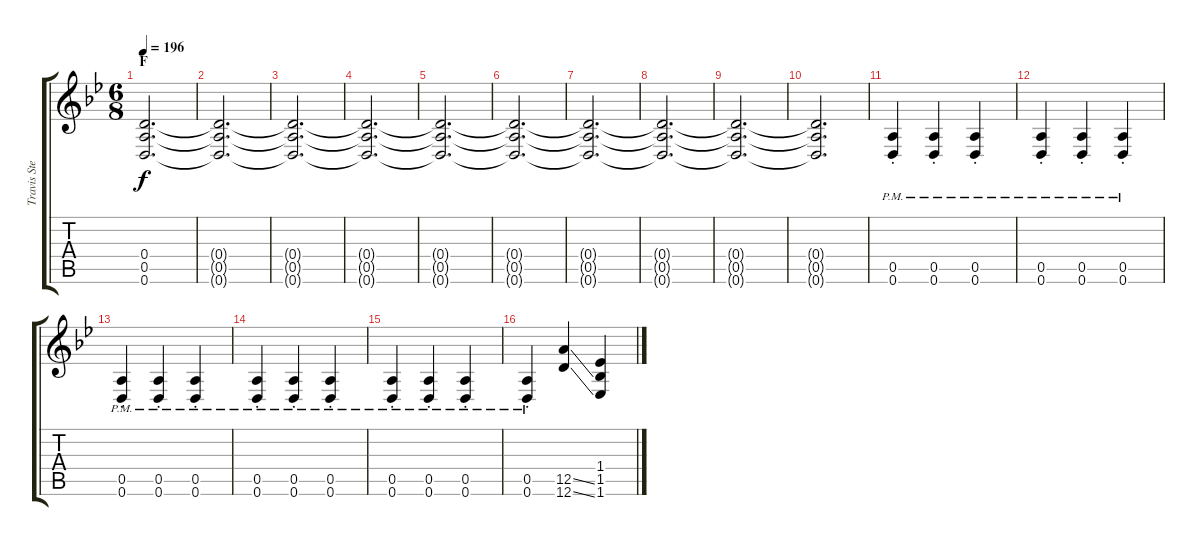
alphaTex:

\track ("Travis Stever - Guitar" "Travis Ste") {instrument distortionguitar}
\staff {score tabs}
\tuning (E4 B3 G3 D3 A2 D2) {hide}
\ts (6 8)
\section ("" "F")
\tempo 196
\clef g2
\ks bb
(0.4 0.5 0.6).2{d dy f} |
(0.4{t} 0.5{t} 0.6{t}).2{d} |
(0.4{t} 0.5{t} 0.6{t}).2{d} |
(0.4{t} 0.5{t} 0.6{t}).2{d} |
(0.4{t} 0.5{t} 0.6{t}).2{d} |
(0.4{t} 0.5{t} 0.6{t}).2{d} |
(0.4{t} 0.5{t} 0.6{t}).2{d} |
(0.4{t} 0.5{t} 0.6{t}).2{d} |
(0.4{t} 0.5{t} 0.6{t}).2{d} |
(0.4{t} 0.5{t} 0.6{t}).2{d volume 0} |
(0.5{pm st} 0.6{pm st}).4{volume 13} (0.5{pm st} 0.6{pm st}).4 (0.5{pm st} 0.6{pm st}).4 |
(0.5{pm st} 0.6{pm st}).4 (0.5{pm st} 0.6{pm st}).4 (0.5{pm st} 0.6{pm st}).4 |
(0.5{pm st} 0.6{pm st}).4 (0.5{pm st} 0.6{pm st}).4 (0.5{pm st} 0.6{pm st}).4 |
(0.5{pm st} 0.6{pm st}).4 (0.5{pm st} 0.6{pm st}).4 (0.5{pm st} 0.6{pm st}).4 |
(0.5{pm st} 0.6{pm st}).4 (0.5{pm st} 0.6{pm st}).4 (0.5{pm st} 0.6{pm st}).4 |
(0.5{pm st} 0.6{pm st}).4 (12.5{ss} 12.6{ss}).4 (1.4 1.5 1.6).4
